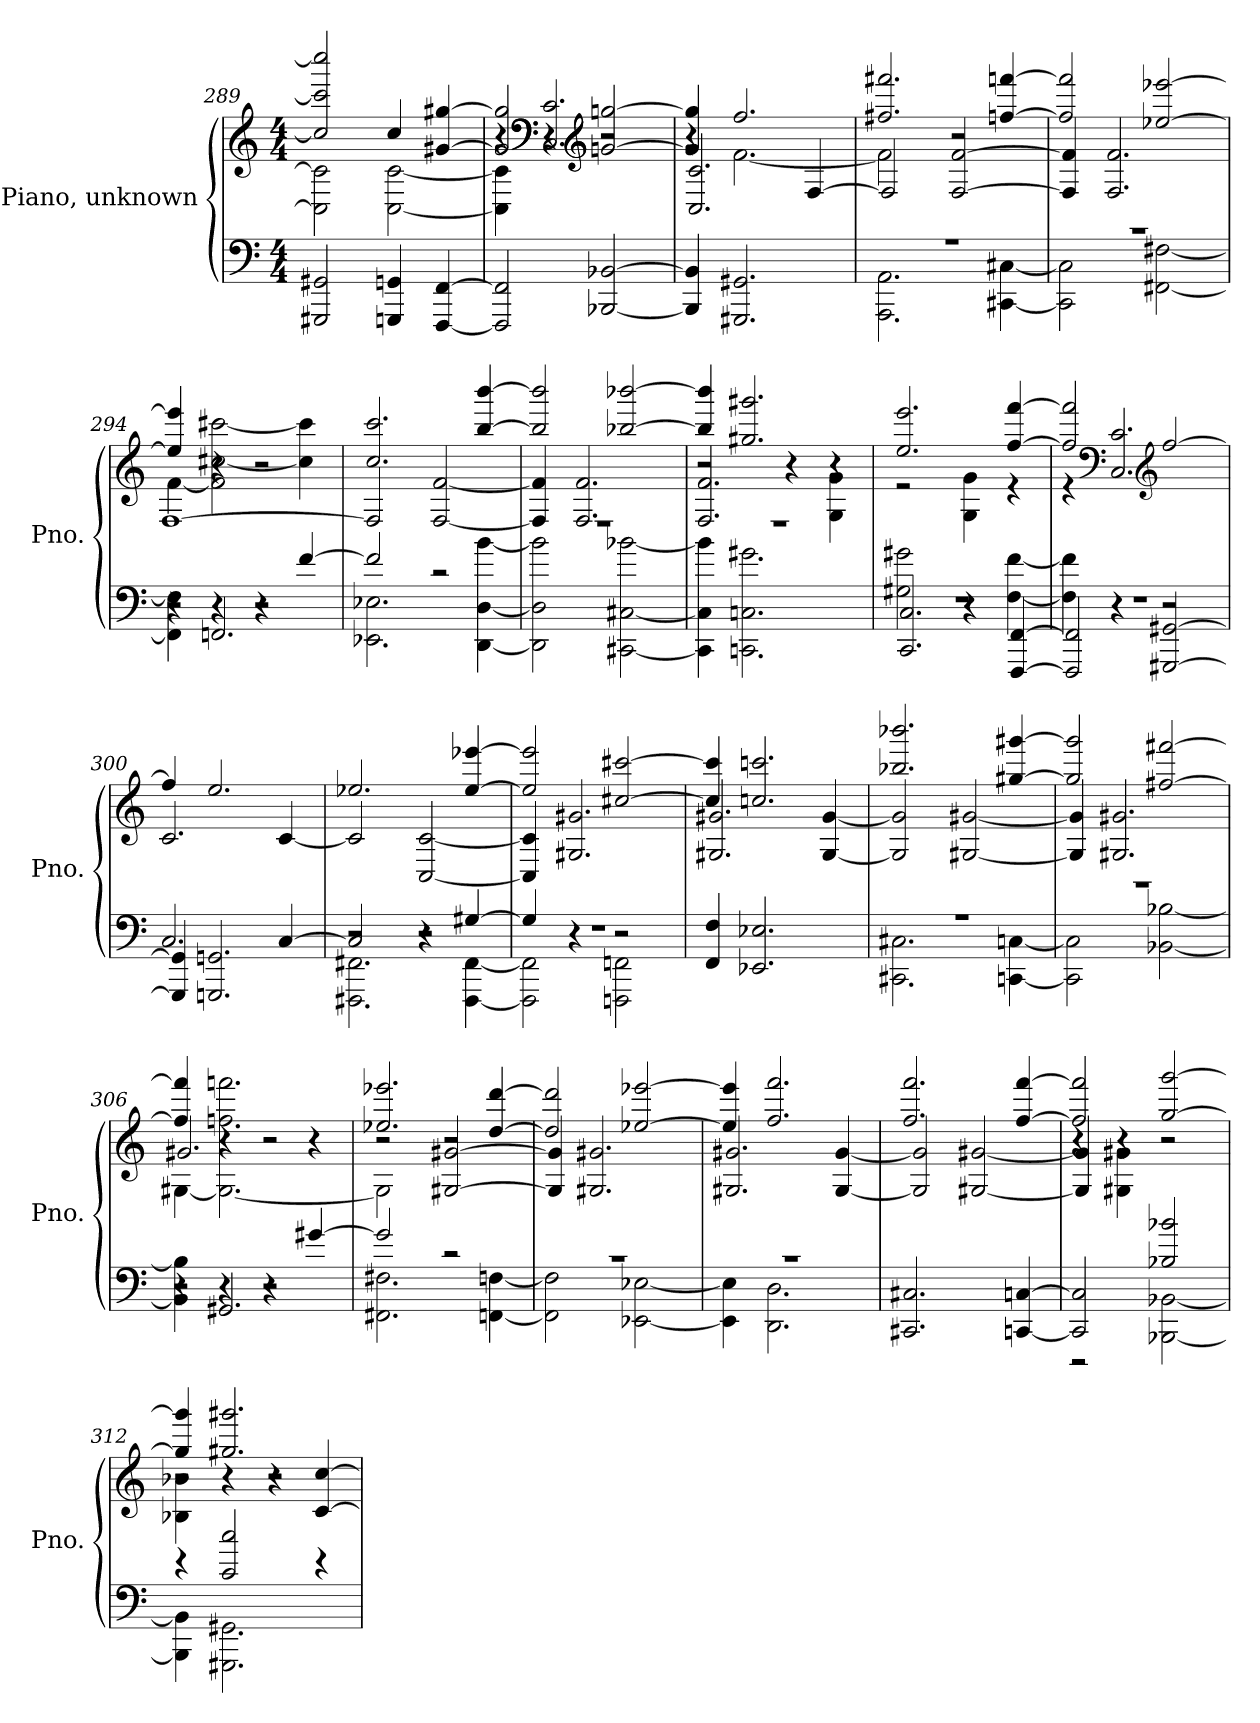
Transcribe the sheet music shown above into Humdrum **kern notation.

**kern	**kern
*part1	*part1
*staff2	*staff1
*I"Piano, unknown	*
*I'Pno.	*
*clefF4	*clefG2
*k[]	*k[]
*M4/4	*M4/4
=289	=289
*	*^
2GGG#X/ 2GG#X/	2cc/] 2ccc/] 2cccc/]	2C\] 2c\]
4GGGn/ 4GGn/	4cc/	[2C\ [2c\
[4FFF/ [4FF/	[4g#X/ [4gg#X/	.
=290	=290	=290
*	*	*^
2FFF/] 2FF/]	2g#/] 2gg#/]	4C\] 4c\]	4r
*	*clefF4	*	*
.	.	4r	2.C/ 2.c/
*	*clefG2	*	*
[2BBB-X/ [2BB-X/	[2gn/ [2ggn/	2r	.
=291	=291	=291	=291
4BBB-/] 4BB-/]	4g/] 4gg/]	4r	2.C/ 2.c/
2.GGG#X/ 2.GG#X/	2.ff/	[2.f\	.
.	.	.	[4F/
=292	=292	=292	=292
*^	*	*	*
1r	2.AAA\ 2.AA\	2.ff#X/ 2.fff#X/	2f\]	2F/]
.	.	.	2r	[2F/ [2f/
.	[4CC#X\ [4C#X\	[4ffn/ [4fffn/	.	.
*	*	*	*v	*v
=293	=293	=293	=293
1r	2CC#\] 2C#\]	2ff/] 2fff/]	4F/] 4f/]
.	.	.	2.F/ 2.f/
.	[2FF#X\ [2F#X\	[2ee-X/ [2eee-X/	.
!!LO:LB:g=z
=294	=294	=294	=294
*	*^	*	*^
2r	4FF#\] 4F#\]	4r	4ee-/] 4eee-/]	[4f\	[1F
.	4r	2.FFn/	4r	2f\] [2cc#X\ [2ccc#X\	.
4r	2r	.	2r	.	.
[4f/	.	.	.	4cc#\] 4ccc#\]	.
*	*v	*v	*	*	*
*	*	*	*v	*v
=295	=295	=295	=295
2f/]	2.EE-X\ 2.E-X\	2.cc/ 2.ccc/	2F/]
2r	.	.	[2F/ [2f/
.	[4DD\ [4D\ [4b\	[4bb/ [4bbb/	.
=296	=296	=296	=296
1r	2DD\] 2D\] 2b\]	2bb/] 2bbb/]	4F/] 4f/]
.	.	.	2.F/ 2.f/
.	[2CC#X\ [2C#X\ [2b-X\	[2bb-X/ [2bbb-X/	.
=297	=297	=297	=297
*	*	*	*^
1r	4CC#\] 4C#\] 4b-\]	4bb-/] 4bbb-/]	2r	2.F/ 2.f/
.	2.CCn\ 2.Cn\ 2.g#X\	2.gg#X/ 2.ggg#X/	.	.
.	.	.	4r	.
.	.	.	4G\ 4g\	4r
*	*	*	*v	*v
=298	=298	=298	=298
*	*^	*	*
1r	2G#X\ 2g#X\	2.CC/ 2.C/	2.ee/ 2.eee/	2r
.	4r	.	.	4G\ 4g\
.	[4F\ [4f\	[4FFF/ [4FF/	[4ff/ [4fff/	4r
=299	=299	=299	=299	=299
1r	4F\] 4f\]	2FFF/] 2FF/]	2ff/] 2fff/]	4r
*	*	*	*clefF4	*
.	4r	.	.	2.C/ 2.c/
*	*	*	*clefG2	*
.	2r	[2GGG#X/ [2GG#X/	[2ff/	.
*	*v	*v	*	*
!!LO:LB:g=z	!!
=300	=300	=300	=300
2.C/	4GGG#/] 4GG#/]	4ff/]	2.c/
.	2.GGGn/ 2.GGn/	2.ee/	.
[4C/	.	.	[4c/
=301	=301	=301	=301
*	*^	*	*
2C/]	2.FFF#X\ 2.FF#X\	2r	2.ee-X/	2c/]
2r	.	4r	.	[2C/ [2c/
.	[4FFF#\ [4FF#\	[4G#X/	[4ee-/ [4eee-X/	.
=302	=302	=302	=302	=302
1r	2FFF#\] 2FF#\]	4G#/]	2ee-/] 2eee-/]	4C/] 4c/]
.	.	4r	.	2.G#X/ 2.g#X/
.	2FFFn\ 2FFn\	2r	[2cc#X/ [2ccc#X/	.
*v	*v	*v	*	*
=303	=303	=303
4FF/ 4F/	4cc#/] 4ccc#/]	2.G#X/ 2.g#X/
2.EE-X/ 2.E-X/	2.ccn/ 2.cccn/	.
.	.	[4G#/ [4g#/
=304	=304	=304
*^	*	*
1r	2.CC#X\ 2.C#X\	2.bb-X/ 2.bbb-X/	2G#/] 2g#/]
.	.	.	[2G#X/ [2g#X/
.	[4CCn\ [4Cn\	[4gg#X/ [4ggg#X/	.
=305	=305	=305	=305
1r	2CC\] 2C\]	2gg#/] 2ggg#/]	4G#/] 4g#/]
.	.	.	2.G#X/ 2.g#X/
.	[2BB-X\ [2B-X\	[2ff#X/ [2fff#X/	.
!!LO:LB:g=z
=306	=306	=306	=306
*	*^	*	*^
2r	4BB-\] 4B-\]	4r	4ff#/] 4fff#/]	[4G#X\	2.g#X/
.	4r	2.GG#X/	4r	2.G#\_ 2.ffn\ 2.fffn\	.
4r	2r	.	2r	.	.
[4g#X/	.	.	.	.	4r
*	*v	*v	*	*	*
=307	=307	=307	=307	=307
2g#/]	2.FF#X\ 2.F#X\	2.ee-X/ 2.eee-X/	2G#\]	2r
2r	.	.	2r	[2G#X/ [2g#X/
.	[4FFn\ [4Fn\	[4dd/ [4ddd/	.	.
*	*	*	*v	*v
=308	=308	=308	=308
1r	2FF\] 2F\]	2dd/] 2ddd/]	4G#/] 4g#/]
.	.	.	2.G#X/ 2.g#X/
.	[2EE-X\ [2E-X\	[2ee-X/ [2eee-X/	.
=309	=309	=309	=309
1r	4EE-\] 4E-\]	4ee-/] 4eee-/]	2.G#X/ 2.g#X/
.	2.DD\ 2.D\	2.ff/ 2.fff/	.
.	.	.	[4G#/ [4g#/
*v	*v	*	*
=310	=310	=310
2.CC#X/ 2.C#X/	2.ff/ 2.fff/	2G#/] 2g#/]
.	.	[2G#X/ [2g#X/
[4CCn/ [4Cn/	[4ff/ [4fff/	.
=311	=311	=311
*^	*	*^
2CC/] 2C/]	2r	2ff/] 2fff/]	4r	4G#/] 4g#/]
.	.	.	4G#X\ 4g#X\	4r
2B-X/ 2b-X/	[2BBB-X\ [2BB-X\	[2gg/ [2ggg/	2r	2r
!!LO:PB:g=z	!!	!!
=312	=312	=312	=312	=312
4r	4BBB-\] 4BB-\]	4gg/] 4ggg/]	4B-X\ 4b-X\	2r
2c/ 2cc/	2.GGG#X\ 2.GG#X\	2.gg#X/ 2.ggg#X/	4r	.
.	.	.	2r	4r
4r	.	.	.	[4c/ [4cc/
*v	*v	*	*	*
*	*v	*v	*v
=	=
*-	*-
